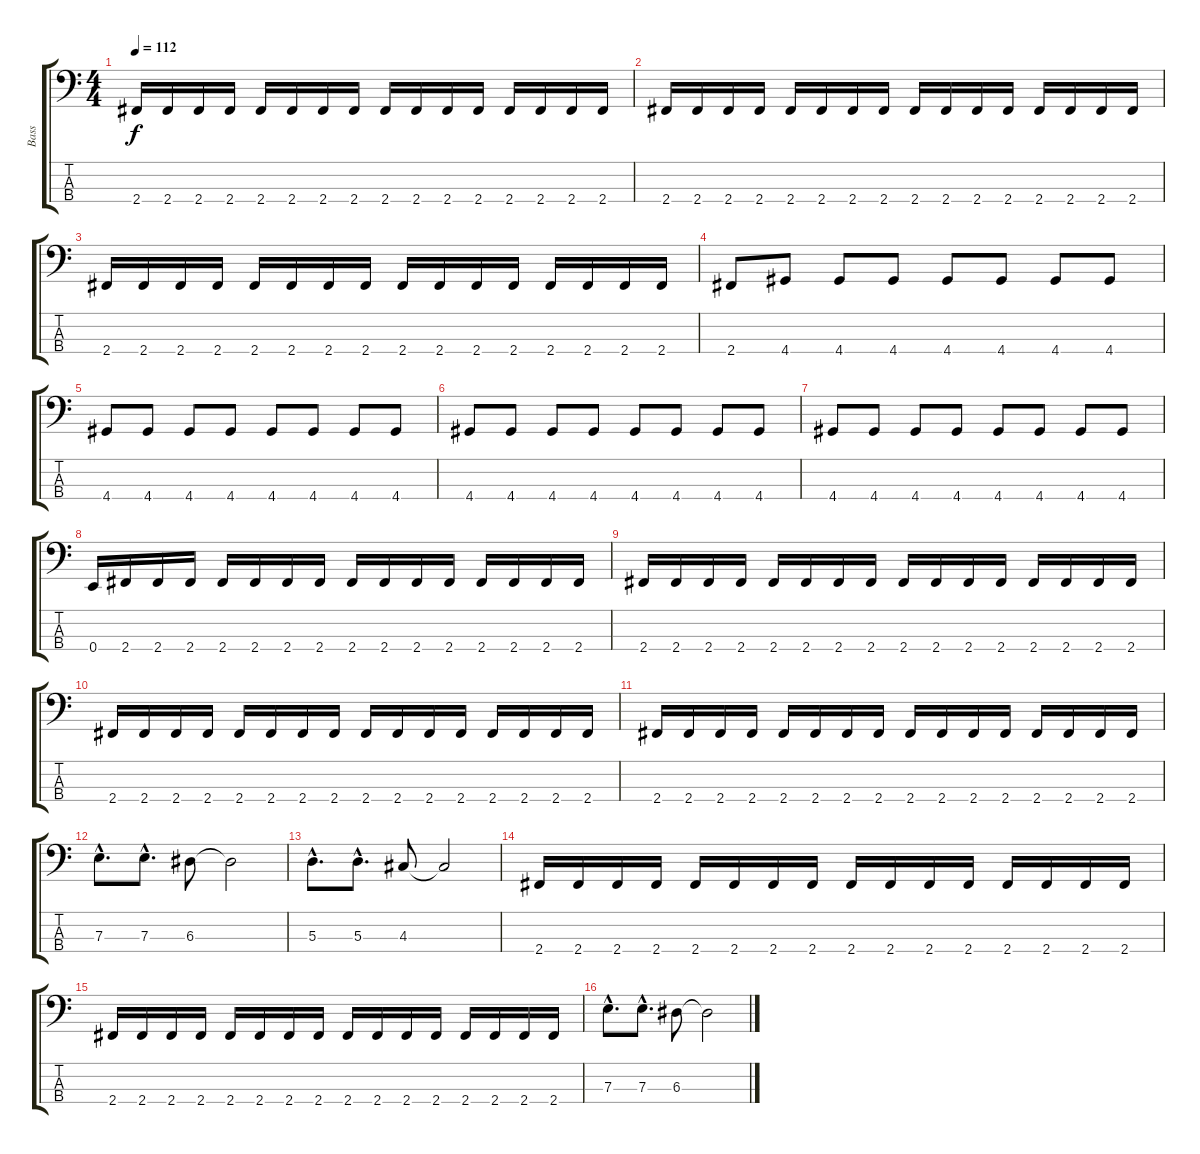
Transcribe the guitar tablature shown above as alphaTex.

\track ("Bass" "Bass") {instrument electricbasspick}
\staff {score tabs}
\tuning (G2 D2 A1 E1) {hide}
\ts (4 4)
\tempo 112
\clef f4
\ks c
2.4.16{dy f} 2.4.16 2.4.16 2.4.16 2.4.16 2.4.16 2.4.16 2.4.16 2.4.16 2.4.16 2.4.16 2.4.16 2.4.16 2.4.16 2.4.16 2.4.16 |
2.4.16 2.4.16 2.4.16 2.4.16 2.4.16 2.4.16 2.4.16 2.4.16 2.4.16 2.4.16 2.4.16 2.4.16 2.4.16 2.4.16 2.4.16 2.4.16 |
2.4.16 2.4.16 2.4.16 2.4.16 2.4.16 2.4.16 2.4.16 2.4.16 2.4.16 2.4.16 2.4.16 2.4.16 2.4.16 2.4.16 2.4.16 2.4.16 |
2.4.8 4.4.8 4.4.8 4.4.8 4.4.8 4.4.8 4.4.8 4.4.8 |
4.4.8 4.4.8 4.4.8 4.4.8 4.4.8 4.4.8 4.4.8 4.4.8 |
4.4.8 4.4.8 4.4.8 4.4.8 4.4.8 4.4.8 4.4.8 4.4.8 |
4.4.8 4.4.8 4.4.8 4.4.8 4.4.8 4.4.8 4.4.8 4.4.8 |
0.4.16 2.4.16 2.4.16 2.4.16 2.4.16 2.4.16 2.4.16 2.4.16 2.4.16 2.4.16 2.4.16 2.4.16 2.4.16 2.4.16 2.4.16 2.4.16 |
2.4.16 2.4.16 2.4.16 2.4.16 2.4.16 2.4.16 2.4.16 2.4.16 2.4.16 2.4.16 2.4.16 2.4.16 2.4.16 2.4.16 2.4.16 2.4.16 |
2.4.16 2.4.16 2.4.16 2.4.16 2.4.16 2.4.16 2.4.16 2.4.16 2.4.16 2.4.16 2.4.16 2.4.16 2.4.16 2.4.16 2.4.16 2.4.16 |
2.4.16 2.4.16 2.4.16 2.4.16 2.4.16 2.4.16 2.4.16 2.4.16 2.4.16 2.4.16 2.4.16 2.4.16 2.4.16 2.4.16 2.4.16 2.4.16 |
7.3{hac}.8{d} 7.3{hac}.8{d} 6.3.8 6.3{t}.2 |
5.3{hac}.8{d} 5.3{hac}.8{d} 4.3.8 4.3{t}.2 |
2.4.16 2.4.16 2.4.16 2.4.16 2.4.16 2.4.16 2.4.16 2.4.16 2.4.16 2.4.16 2.4.16 2.4.16 2.4.16 2.4.16 2.4.16 2.4.16 |
2.4.16 2.4.16 2.4.16 2.4.16 2.4.16 2.4.16 2.4.16 2.4.16 2.4.16 2.4.16 2.4.16 2.4.16 2.4.16 2.4.16 2.4.16 2.4.16 |
7.3{hac}.8{d} 7.3{hac}.8{d} 6.3.8 6.3{t}.2
